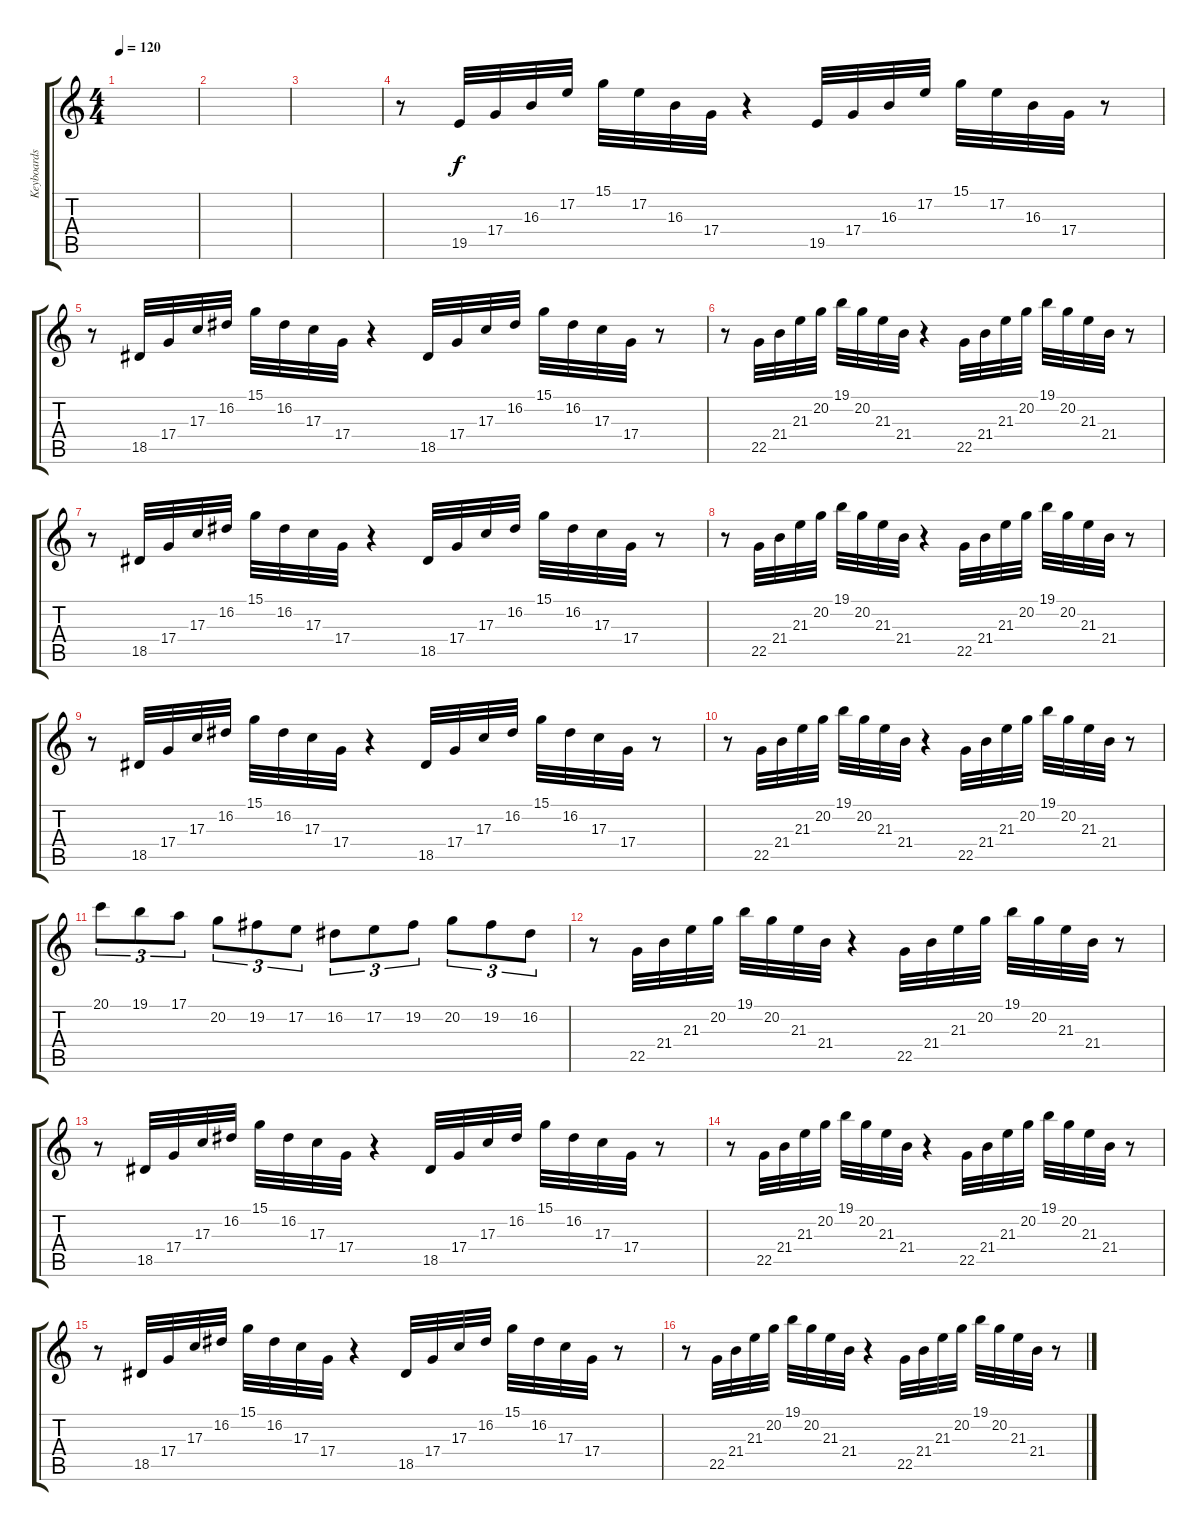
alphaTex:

\track ("Keyboards 2" "Keyboards ") {instrument acousticgrandpiano}
\staff {score tabs}
\tuning (E4 B3 G3 D3 A2 E2) {hide}
\ts (4 4)
\tempo 120
\clef g2
\ks c
|
|
|
r.8 19.5.32 17.4.32 16.3.32 17.2.32 15.1.32 17.2.32 16.3.32 17.4.32 r.4 19.5.32 17.4.32 16.3.32 17.2.32 15.1.32 17.2.32 16.3.32 17.4.32 r.8 |
r.8 18.5.32 17.4.32 17.3.32 16.2.32 15.1.32 16.2.32 17.3.32 17.4.32 r.4 18.5.32 17.4.32 17.3.32 16.2.32 15.1.32 16.2.32 17.3.32 17.4.32 r.8 |
r.8 22.5.32 21.4.32 21.3.32 20.2.32 19.1.32 20.2.32 21.3.32 21.4.32 r.4 22.5.32 21.4.32 21.3.32 20.2.32 19.1.32 20.2.32 21.3.32 21.4.32 r.8 |
r.8 18.5.32 17.4.32 17.3.32 16.2.32 15.1.32 16.2.32 17.3.32 17.4.32 r.4 18.5.32 17.4.32 17.3.32 16.2.32 15.1.32 16.2.32 17.3.32 17.4.32 r.8 |
r.8 22.5.32 21.4.32 21.3.32 20.2.32 19.1.32 20.2.32 21.3.32 21.4.32 r.4 22.5.32 21.4.32 21.3.32 20.2.32 19.1.32 20.2.32 21.3.32 21.4.32 r.8 |
r.8 18.5.32 17.4.32 17.3.32 16.2.32 15.1.32 16.2.32 17.3.32 17.4.32 r.4 18.5.32 17.4.32 17.3.32 16.2.32 15.1.32 16.2.32 17.3.32 17.4.32 r.8 |
r.8 22.5.32 21.4.32 21.3.32 20.2.32 19.1.32 20.2.32 21.3.32 21.4.32 r.4 22.5.32 21.4.32 21.3.32 20.2.32 19.1.32 20.2.32 21.3.32 21.4.32 r.8 |
20.1.8{tu (3 2) volume 7} 19.1.8{tu (3 2)} 17.1.8{tu (3 2)} 20.2.8{tu (3 2)} 19.2.8{tu (3 2)} 17.2.8{tu (3 2)} 16.2.8{tu (3 2)} 17.2.8{tu (3 2)} 19.2.8{tu (3 2)} 20.2.8{tu (3 2)} 19.2.8{tu (3 2)} 16.2.8{tu (3 2)} |
r.8{volume 11} 22.5.32 21.4.32 21.3.32 20.2.32 19.1.32 20.2.32 21.3.32 21.4.32 r.4 22.5.32 21.4.32 21.3.32 20.2.32 19.1.32 20.2.32 21.3.32 21.4.32 r.8 |
r.8 18.5.32 17.4.32 17.3.32 16.2.32 15.1.32 16.2.32 17.3.32 17.4.32 r.4 18.5.32 17.4.32 17.3.32 16.2.32 15.1.32 16.2.32 17.3.32 17.4.32 r.8 |
r.8 22.5.32 21.4.32 21.3.32 20.2.32 19.1.32 20.2.32 21.3.32 21.4.32 r.4 22.5.32 21.4.32 21.3.32 20.2.32 19.1.32 20.2.32 21.3.32 21.4.32 r.8 |
r.8 18.5.32 17.4.32 17.3.32 16.2.32 15.1.32 16.2.32 17.3.32 17.4.32 r.4 18.5.32 17.4.32 17.3.32 16.2.32 15.1.32 16.2.32 17.3.32 17.4.32 r.8 |
r.8 22.5.32 21.4.32 21.3.32 20.2.32 19.1.32 20.2.32 21.3.32 21.4.32 r.4 22.5.32 21.4.32 21.3.32 20.2.32 19.1.32 20.2.32 21.3.32 21.4.32 r.8
